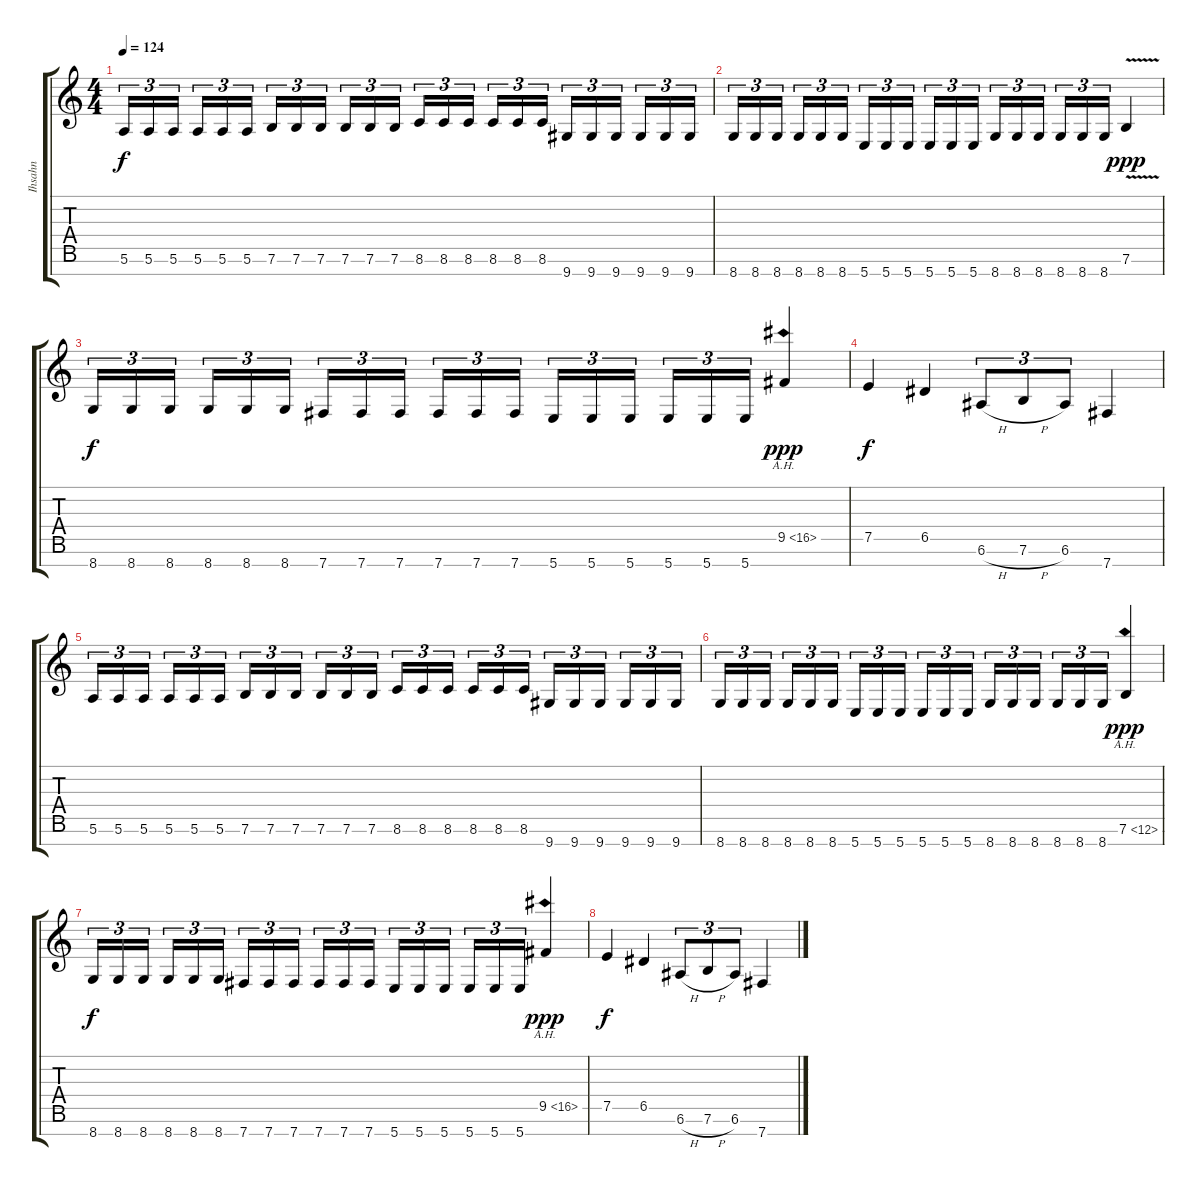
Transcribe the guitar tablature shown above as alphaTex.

\track ("Ihsahn" "Ihsahn") {instrument overdrivenguitar}
\staff {score tabs}
\tuning (E4 B3 G3 D3 A2 E2 B1) {hide}
\ts (4 4)
\tempo 124
\clef g2
\ks c
5.6.16{tu (3 2) dy f} 5.6.16{tu (3 2)} 5.6.16{tu (3 2)} 5.6.16{tu (3 2)} 5.6.16{tu (3 2)} 5.6.16{tu (3 2)} 7.6.16{tu (3 2)} 7.6.16{tu (3 2)} 7.6.16{tu (3 2)} 7.6.16{tu (3 2)} 7.6.16{tu (3 2)} 7.6.16{tu (3 2)} 8.6.16{tu (3 2)} 8.6.16{tu (3 2)} 8.6.16{tu (3 2)} 8.6.16{tu (3 2)} 8.6.16{tu (3 2)} 8.6.16{tu (3 2)} 9.7.16{tu (3 2)} 9.7.16{tu (3 2)} 9.7.16{tu (3 2)} 9.7.16{tu (3 2)} 9.7.16{tu (3 2)} 9.7.16{tu (3 2)} |
8.7.16{tu (3 2)} 8.7.16{tu (3 2)} 8.7.16{tu (3 2)} 8.7.16{tu (3 2)} 8.7.16{tu (3 2)} 8.7.16{tu (3 2)} 5.7.16{tu (3 2)} 5.7.16{tu (3 2)} 5.7.16{tu (3 2)} 5.7.16{tu (3 2)} 5.7.16{tu (3 2)} 5.7.16{tu (3 2)} 8.7.16{tu (3 2)} 8.7.16{tu (3 2)} 8.7.16{tu (3 2)} 8.7.16{tu (3 2)} 8.7.16{tu (3 2)} 8.7.16{tu (3 2)} 7.6{v}.4{dy ppp} |
8.7.16{tu (3 2) dy f} 8.7.16{tu (3 2)} 8.7.16{tu (3 2)} 8.7.16{tu (3 2)} 8.7.16{tu (3 2)} 8.7.16{tu (3 2)} 7.7.16{tu (3 2)} 7.7.16{tu (3 2)} 7.7.16{tu (3 2)} 7.7.16{tu (3 2)} 7.7.16{tu (3 2)} 7.7.16{tu (3 2)} 5.7.16{tu (3 2)} 5.7.16{tu (3 2)} 5.7.16{tu (3 2)} 5.7.16{tu (3 2)} 5.7.16{tu (3 2)} 5.7.16{tu (3 2)} 9.5{ah 7}.4{dy ppp} |
7.5.4{dy f} 6.5.4 6.6{h}.8{tu (3 2)} 7.6{h}.8{tu (3 2)} 6.6.8{tu (3 2)} 7.7.4 |
5.6.16{tu (3 2)} 5.6.16{tu (3 2)} 5.6.16{tu (3 2)} 5.6.16{tu (3 2)} 5.6.16{tu (3 2)} 5.6.16{tu (3 2)} 7.6.16{tu (3 2)} 7.6.16{tu (3 2)} 7.6.16{tu (3 2)} 7.6.16{tu (3 2)} 7.6.16{tu (3 2)} 7.6.16{tu (3 2)} 8.6.16{tu (3 2)} 8.6.16{tu (3 2)} 8.6.16{tu (3 2)} 8.6.16{tu (3 2)} 8.6.16{tu (3 2)} 8.6.16{tu (3 2)} 9.7.16{tu (3 2)} 9.7.16{tu (3 2)} 9.7.16{tu (3 2)} 9.7.16{tu (3 2)} 9.7.16{tu (3 2)} 9.7.16{tu (3 2)} |
8.7.16{tu (3 2)} 8.7.16{tu (3 2)} 8.7.16{tu (3 2)} 8.7.16{tu (3 2)} 8.7.16{tu (3 2)} 8.7.16{tu (3 2)} 5.7.16{tu (3 2)} 5.7.16{tu (3 2)} 5.7.16{tu (3 2)} 5.7.16{tu (3 2)} 5.7.16{tu (3 2)} 5.7.16{tu (3 2)} 8.7.16{tu (3 2)} 8.7.16{tu (3 2)} 8.7.16{tu (3 2)} 8.7.16{tu (3 2)} 8.7.16{tu (3 2)} 8.7.16{tu (3 2)} 7.6{ah 5}.4{dy ppp} |
8.7.16{tu (3 2) dy f} 8.7.16{tu (3 2)} 8.7.16{tu (3 2)} 8.7.16{tu (3 2)} 8.7.16{tu (3 2)} 8.7.16{tu (3 2)} 7.7.16{tu (3 2)} 7.7.16{tu (3 2)} 7.7.16{tu (3 2)} 7.7.16{tu (3 2)} 7.7.16{tu (3 2)} 7.7.16{tu (3 2)} 5.7.16{tu (3 2)} 5.7.16{tu (3 2)} 5.7.16{tu (3 2)} 5.7.16{tu (3 2)} 5.7.16{tu (3 2)} 5.7.16{tu (3 2)} 9.5{ah 7}.4{dy ppp} |
7.5.4{dy f} 6.5.4 6.6{h}.8{tu (3 2)} 7.6{h}.8{tu (3 2)} 6.6.8{tu (3 2)} 7.7.4
